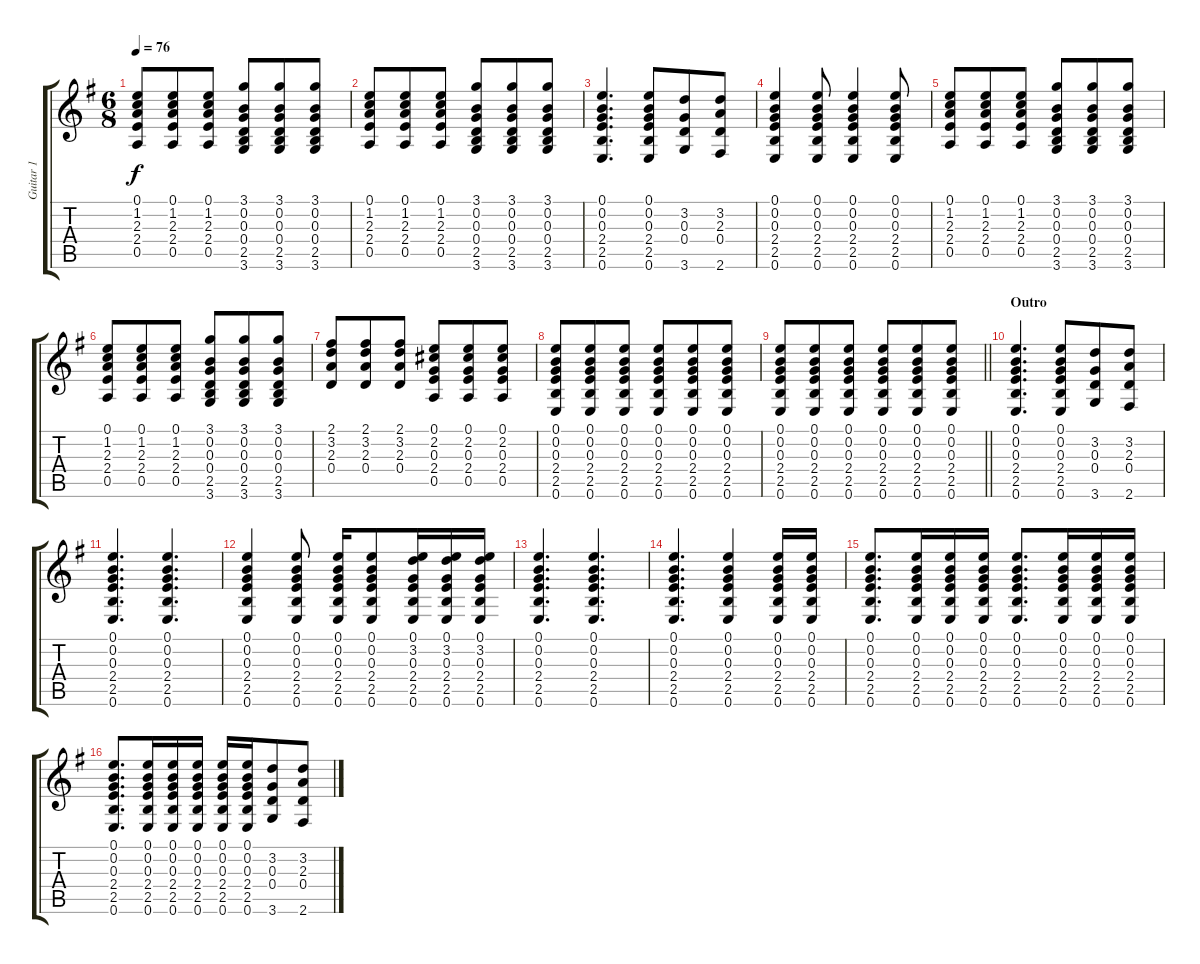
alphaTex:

\track ("Guitar 1" "Guitar 1") {instrument acousticguitarsteel}
\staff {score tabs}
\tuning (E4 B3 G3 D3 A2 E2) {hide}
\ts (6 8)
\tempo 76
\clef g2
\ks g
(0.1 1.2 2.3 2.4 0.5).8{dy f} (0.1 1.2 2.3 2.4 0.5).8 (0.1 1.2 2.3 2.4 0.5).8 (3.1 0.2 0.3 0.4 2.5 3.6).8 (3.1 0.2 0.3 0.4 2.5 3.6).8 (3.1 0.2 0.3 0.4 2.5 3.6).8 |
(0.1 1.2 2.3 2.4 0.5).8 (0.1 1.2 2.3 2.4 0.5).8 (0.1 1.2 2.3 2.4 0.5).8 (3.1 0.2 0.3 0.4 2.5 3.6).8 (3.1 0.2 0.3 0.4 2.5 3.6).8 (3.1 0.2 0.3 0.4 2.5 3.6).8 |
(0.1 0.2 0.3 2.4 2.5 0.6).4{d} (0.1 0.2 0.3 2.4 2.5 0.6).8 (3.2 0.3 0.4 3.6).8 (3.2 2.3 0.4 2.6).8 |
(0.1 0.2 0.3 2.4 2.5 0.6).4 (0.1 0.2 0.3 2.4 2.5 0.6).8 (0.1 0.2 0.3 2.4 2.5 0.6).4 (0.1 0.2 0.3 2.4 2.5 0.6).8 |
(0.1 1.2 2.3 2.4 0.5).8 (0.1 1.2 2.3 2.4 0.5).8 (0.1 1.2 2.3 2.4 0.5).8 (3.1 0.2 0.3 0.4 2.5 3.6).8 (3.1 0.2 0.3 0.4 2.5 3.6).8 (3.1 0.2 0.3 0.4 2.5 3.6).8 |
(0.1 1.2 2.3 2.4 0.5).8 (0.1 1.2 2.3 2.4 0.5).8 (0.1 1.2 2.3 2.4 0.5).8 (3.1 0.2 0.3 0.4 2.5 3.6).8 (3.1 0.2 0.3 0.4 2.5 3.6).8 (3.1 0.2 0.3 0.4 2.5 3.6).8 |
(2.1 3.2 2.3 0.4).8 (2.1 3.2 2.3 0.4).8 (2.1 3.2 2.3 0.4).8 (0.1 2.2 0.3 2.4 0.5).8 (0.1 2.2 0.3 2.4 0.5).8 (0.1 2.2 0.3 2.4 0.5).8 |
(0.1 0.2 0.3 2.4 2.5 0.6).8 (0.1 0.2 0.3 2.4 2.5 0.6).8 (0.1 0.2 0.3 2.4 2.5 0.6).8 (0.1 0.2 0.3 2.4 2.5 0.6).8 (0.1 0.2 0.3 2.4 2.5 0.6).8 (0.1 0.2 0.3 2.4 2.5 0.6).8 |
\barLineRight lightlight
(0.1 0.2 0.3 2.4 2.5 0.6).8 (0.1 0.2 0.3 2.4 2.5 0.6).8 (0.1 0.2 0.3 2.4 2.5 0.6).8 (0.1 0.2 0.3 2.4 2.5 0.6).8 (0.1 0.2 0.3 2.4 2.5 0.6).8 (0.1 0.2 0.3 2.4 2.5 0.6).8 |
\section ("" "Outro")
(0.1 0.2 0.3 2.4 2.5 0.6).4{d} (0.1 0.2 0.3 2.4 2.5 0.6).8 (3.2 0.3 0.4 3.6).8 (3.2 2.3 0.4 2.6).8 |
(0.1 0.2 0.3 2.4 2.5 0.6).4{d} (0.1 0.2 0.3 2.4 2.5 0.6).4{d} |
(0.1 0.2 0.3 2.4 2.5 0.6).4 (0.1 0.2 0.3 2.4 2.5 0.6).8 (0.1 0.2 0.3 2.4 2.5 0.6).16 (0.1 0.2 0.3 2.4 2.5 0.6).8 (0.1 3.2 0.3 2.4 2.5 0.6).16 (0.1 3.2 0.3 2.4 2.5 0.6).16 (0.1 3.2 0.3 2.4 2.5 0.6).16 |
(0.1 0.2 0.3 2.4 2.5 0.6).4{d} (0.1 0.2 0.3 2.4 2.5 0.6).4{d} |
(0.1 0.2 0.3 2.4 2.5 0.6).4{d} (0.1 0.2 0.3 2.4 2.5 0.6).4 (0.1 0.2 0.3 2.4 2.5 0.6).16 (0.1 0.2 0.3 2.4 2.5 0.6).16 |
(0.1 0.2 0.3 2.4 2.5 0.6).8{d} (0.1 0.2 0.3 2.4 2.5 0.6).16 (0.1 0.2 0.3 2.4 2.5 0.6).16 (0.1 0.2 0.3 2.4 2.5 0.6).16 (0.1 0.2 0.3 2.4 2.5 0.6).8{d} (0.1 0.2 0.3 2.4 2.5 0.6).16 (0.1 0.2 0.3 2.4 2.5 0.6).16 (0.1 0.2 0.3 2.4 2.5 0.6).16 |
(0.1 0.2 0.3 2.4 2.5 0.6).8{d} (0.1 0.2 0.3 2.4 2.5 0.6).16 (0.1 0.2 0.3 2.4 2.5 0.6).16 (0.1 0.2 0.3 2.4 2.5 0.6).16 (0.1 0.2 0.3 2.4 2.5 0.6).16 (0.1 0.2 0.3 2.4 2.5 0.6).16 (3.2 0.3 0.4 3.6).8 (3.2 2.3 0.4 2.6).8
